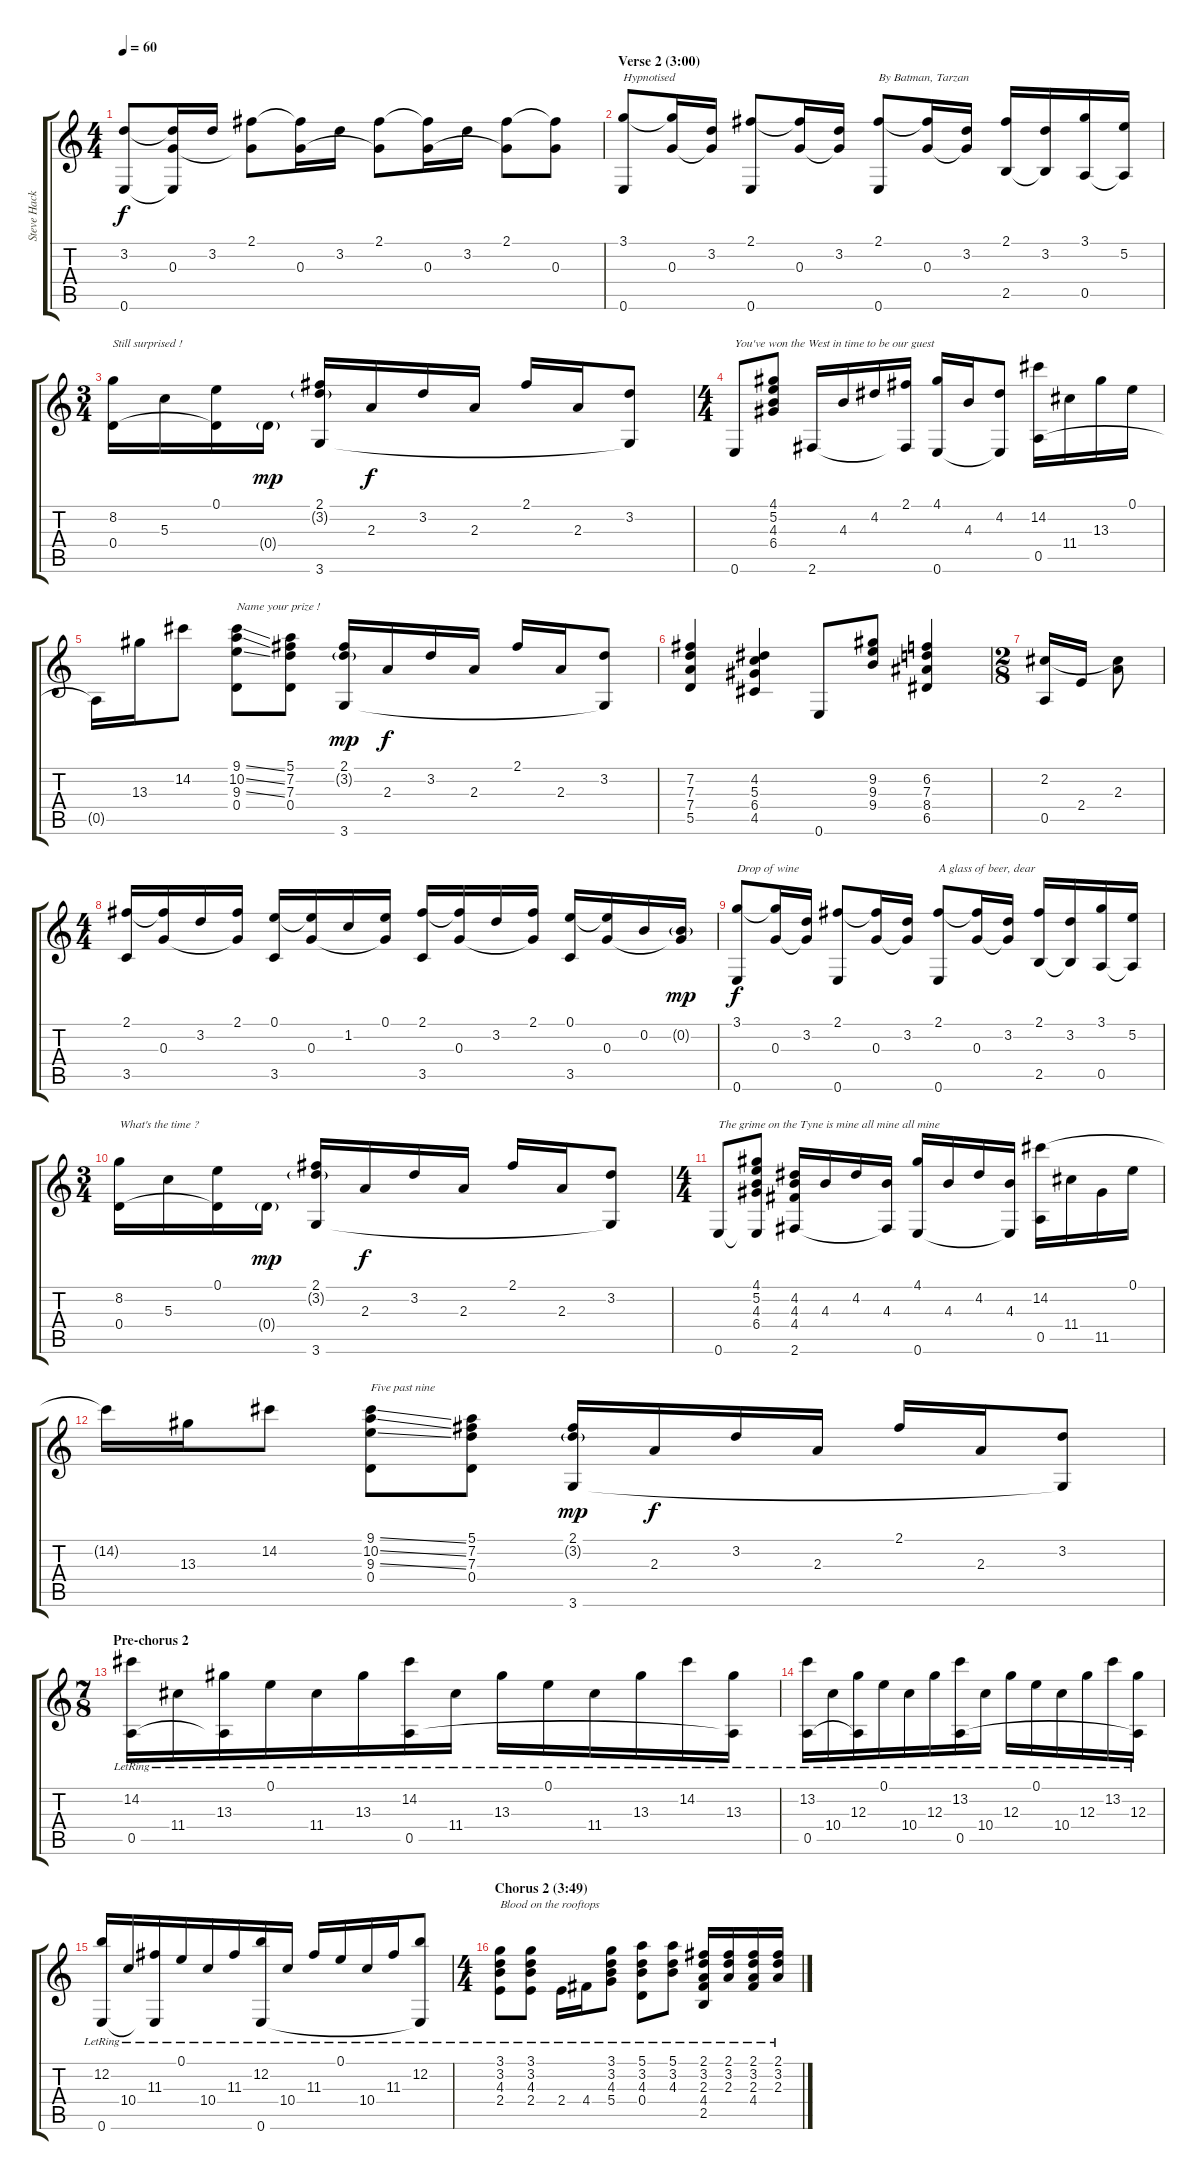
\track ("Steve Hackett (classical guitar)" "Steve Hack") {instrument acousticguitarnylon}
\staff {score tabs}
\tuning (E4 B3 G3 D3 A2 E2) {hide}
\ts (4 4)
\tempo 60
\clef g2
\ks c
(3.2 0.6).8{dy f} (3.2{t} 0.3 0.6{t}).16 3.2.16 (2.1 0.3{t}).8 (2.1{t} 0.3).16 3.2.16 (2.1 0.3{t}).8 (2.1{t} 0.3).16 3.2.16 (2.1 0.3{t}).8 (2.1{t} 0.3).8 |
\section ("" "Verse 2 (3:00)")
(3.1 0.6).8{txt "Hypnotised"} (3.1{t} 0.3).16 (3.2 0.3{t}).16 (2.1 0.6).8 (2.1{t} 0.3).16 (3.2 0.3{t}).16 (2.1 0.6).8{txt "By Batman, Tarzan"} (2.1{t} 0.3).16 (3.2 0.3{t}).16 (2.1 2.5).16 (3.2 2.5{t}).16 (3.1 0.5).16 (5.2 0.5{t}).16 |
\ts (3 4)
(8.2 0.4).16{txt "Still surprised !"} 5.3.16 (0.1 0.4{t}).16 0.4{g}.16{dy mp} (2.1 3.2{g} 3.6).16 2.3.16{dy f} 3.2.16 2.3.16 2.1.16 2.3.16 (3.2 3.6{t}).8 |
\ts (4 4)
0.6.8{txt "You've won the West in time to be our guest"} (4.1 5.2 4.3 6.4).8 2.6.16 4.3.16 4.2.16 (2.1 2.6{t}).16 (4.1 0.6).16 4.3.16 (4.2 0.6{t}).8 (14.2 0.5).16 11.4.16 13.3.16 0.1.16 |
0.5{t}.16 13.3.16 14.2.8 (9.1{ss} 10.2{ss} 9.3{ss} 0.4).8{txt "Name your prize !"} (5.1 7.2 7.3 0.4).8 (2.1 3.2{g} 3.6).16{dy mp} 2.3.16{dy f} 3.2.16 2.3.16 2.1.16 2.3.16 (3.2 3.6{t}).8 |
(7.2 7.3 7.4 5.5).4 (4.2 5.3 6.4 4.5).4 0.6.8 (9.2 9.3 9.4).8 (6.2 7.3 8.4 6.5).4 |
\ts (2 8)
(2.2 0.5).16 2.4.16 (2.2{t} 2.3).8 |
\ts (4 4)
(2.1 3.5).16 (2.1{t} 0.3).16 3.2.16 (2.1 0.3{t}).16 (0.1 3.5).16 (0.1{t} 0.3).16 1.2.16 (0.1 0.3{t}).16 (2.1 3.5).16 (2.1{t} 0.3).16 3.2.16 (2.1 0.3{t}).16 (0.1 3.5).16 (0.1{t} 0.3).16 0.2.16 (0.2{g} 0.3{t}).16{dy mp} |
(3.1 0.6).8{txt "Drop of wine" dy f} (3.1{t} 0.3).16 (3.2 0.3{t}).16 (2.1 0.6).8 (2.1{t} 0.3).16 (3.2 0.3{t}).16 (2.1 0.6).8{txt "A glass of beer, dear"} (2.1{t} 0.3).16 (3.2 0.3{t}).16 (2.1 2.5).16 (3.2 2.5{t}).16 (3.1 0.5).16 (5.2 0.5{t}).16 |
\ts (3 4)
(8.2 0.4).16{txt "What's the time ?"} 5.3.16 (0.1 0.4{t}).16 0.4{g}.16{dy mp} (2.1 3.2{g} 3.6).16 2.3.16{dy f} 3.2.16 2.3.16 2.1.16 2.3.16 (3.2 3.6{t}).8 |
\ts (4 4)
0.6.8{txt "The grime on the Tyne is mine all mine all mine"} (4.1 5.2 4.3 6.4 0.6{t}).8 (4.2 4.3 4.4 2.6).16 4.3.16 4.2.16 (4.3 2.6{t}).16 (4.1 0.6).16 4.3.16 4.2.16 (4.3 0.6{t}).16 (14.2 0.5).16 11.4.16 11.5.16 0.1.16 |
14.2{t}.16 13.3.16 14.2.8 (9.1{ss} 10.2{ss} 9.3{ss} 0.4).8{txt "Five past nine"} (5.1 7.2 7.3 0.4).8 (2.1 3.2{g} 3.6).16{dy mp} 2.3.16{dy f} 3.2.16 2.3.16 2.1.16 2.3.16 (3.2 3.6{t}).8 |
\ts (7 8)
\section ("" "Pre-chorus 2")
(14.2{lr} 0.5{lr}).16 11.4{lr}.16 (13.3{lr} 0.5{t}).16 0.1{lr}.16 11.4{lr}.16 13.3{lr}.16 (14.2{lr} 0.5{lr}).16 11.4{lr}.16 13.3{lr}.16 0.1{lr}.16 11.4{lr}.16 13.3{lr}.16 14.2{lr}.16 (13.3{lr} 0.5{t}).16 |
(13.2{lr} 0.5{lr}).16 10.4{lr}.16 (12.3{lr} 0.5{t}).16 0.1{lr}.16 10.4{lr}.16 12.3{lr}.16 (13.2{lr} 0.5{lr}).16 10.4{lr}.16 12.3{lr}.16 0.1{lr}.16 10.4{lr}.16 12.3{lr}.16 13.2{lr}.16 (12.3{lr} 0.5{t}).16 |
(12.2{lr} 0.6{lr}).16 10.4{lr}.16 (11.3{lr} 0.6{t}).16 0.1{lr}.16 10.4{lr}.16 11.3{lr}.16 (12.2{lr} 0.6{lr}).16 10.4{lr}.16 11.3{lr}.16 0.1{lr}.16 10.4{lr}.16 11.3{lr}.16 (12.2{lr} 0.6{t}).8 |
\ts (4 4)
\section ("" "Chorus 2 (3:49)")
(3.1{lr} 3.2{lr} 4.3{lr} 2.4{lr}).8{txt "Blood on the rooftops" volume 11} (3.1{lr} 3.2{lr} 4.3{lr} 2.4{lr}).8 2.4{lr}.16 4.4{lr}.16 (3.1{lr} 3.2{lr} 4.3{lr} 5.4{lr}).8 (5.1{lr} 3.2{lr} 4.3{lr} 0.4{lr}).8 (5.1{lr} 3.2{lr} 4.3{lr}).8 (2.1{lr} 3.2{lr} 2.3{lr} 4.4{lr} 2.5{lr}).16 (2.1{lr} 3.2{lr} 2.3{lr}).16 (2.1{lr} 3.2{lr} 2.3{lr} 4.4{lr}).16 (2.1{lr} 3.2{lr} 2.3{lr}).16
